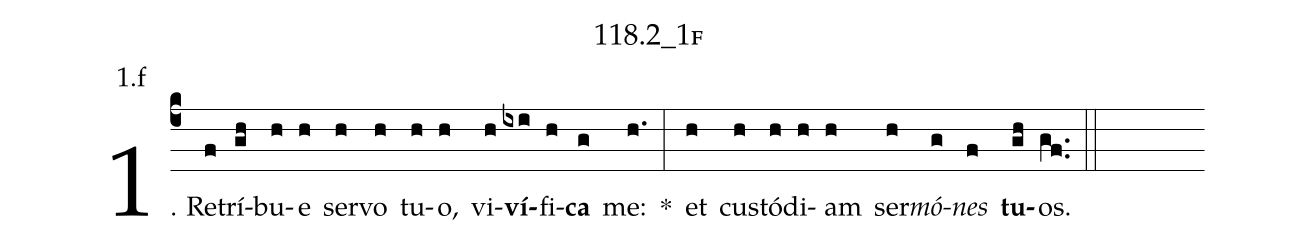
name: 118.2_1f;
annotation: 1.f;
%%
(c4)1. Re(f)trí(gh)bu(h)e(h) ser(h)vo(h) tu(h)o,(h) vi(h)<b>ví</b>(ixi)fi(h)<b>ca</b>(g) me:(h.) *(:) et(h) cus(h)tó(h)di(h)am(h) ser(h)<i>mó</i>(g)<i>nes</i>(f) <b>tu</b>(gh)os.(gf..) (::)


%E(h) u(h) o(g) u(f) a(gh) e.(gf..) (::)
